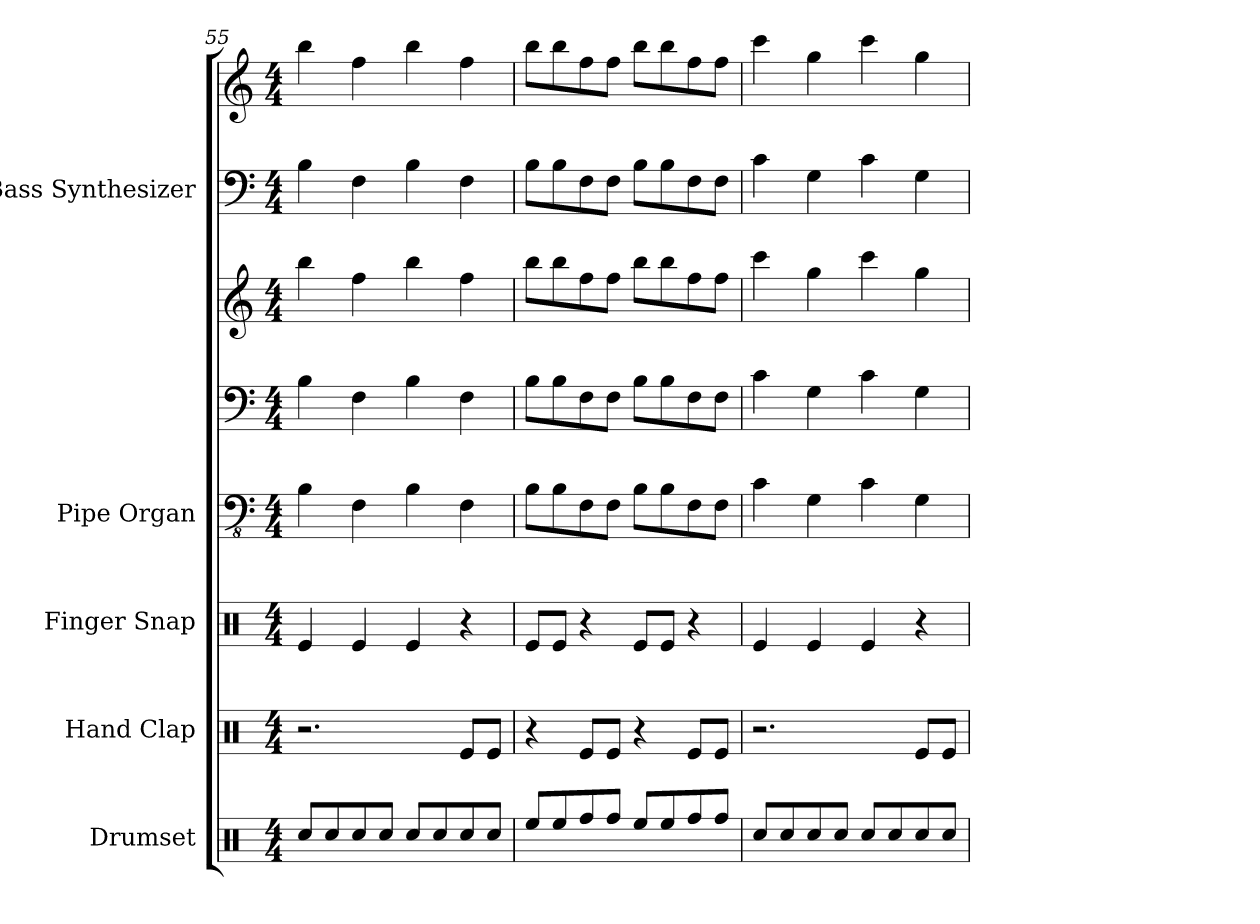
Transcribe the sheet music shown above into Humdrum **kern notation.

**kern	**kern	**kern	**kern	**kern	**kern	**kern	**kern
*part5	*part4	*part3	*part2	*part2	*part2	*part1	*part1
*staff8	*staff7	*staff6	*staff5	*staff4	*staff3	*staff2	*staff1
*I"Drumset	*I"Hand Clap	*I"Finger Snap	*I"Pipe Organ	*	*	*I"Bass Synthesizer	*
*I'D. Set	*I'Hd. Clp.	*I'Fi. Sna.	*I'Org.	*	*	*I'Synth.	*
*clefX	*clefX	*clefX	*clefFv4	*clefF4	*clefG2	*clefF4	*clefG2
*	*	*	*ITrd7c12	*ITrd7c12	*ITrd7c12	*	*
*k[]	*k[]	*k[]	*k[]	*k[]	*k[]	*k[]	*k[]
*M4/4	*M4/4	*M4/4	*M4/4	*M4/4	*M4/4	*M4/4	*M4/4
=55	=55	=55	=55	=55	=55	=55	=55
8Rcc/L	2.r	4Re/	4BBB\	4BB\	4b\	4B\	4bb\
8Rcc/	.	.	.	.	.	.	.
8Rcc/	.	4Re/	4FFF\	4FF\	4f\	4F\	4ff\
8Rcc/J	.	.	.	.	.	.	.
8Rcc/L	.	4Re/	4BBB\	4BB\	4b\	4B\	4bb\
8Rcc/	.	.	.	.	.	.	.
8Rcc/	8Re/L	4r	4FFF\	4FF\	4f\	4F\	4ff\
8Rcc/J	8Re/J	.	.	.	.	.	.
=56	=56	=56	=56	=56	=56	=56	=56
8Ree/L	4r	8Re/L	8BBB\L	8BB\L	8b\L	8B\L	8bb\L
8Ree/	.	8Re/J	8BBB\	8BB\	8b\	8B\	8bb\
8Rff/	8Re/L	4r	8FFF\	8FF\	8f\	8F\	8ff\
8Rff/J	8Re/J	.	8FFF\J	8FF\J	8f\J	8F\J	8ff\J
8Ree/L	4r	8Re/L	8BBB\L	8BB\L	8b\L	8B\L	8bb\L
8Ree/	.	8Re/J	8BBB\	8BB\	8b\	8B\	8bb\
8Rff/	8Re/L	4r	8FFF\	8FF\	8f\	8F\	8ff\
8Rff/J	8Re/J	.	8FFF\J	8FF\J	8f\J	8F\J	8ff\J
=57	=57	=57	=57	=57	=57	=57	=57
8Rcc/L	2.r	4Re/	4CC\	4C\	4cc\	4c\	4ccc\
8Rcc/	.	.	.	.	.	.	.
8Rcc/	.	4Re/	4GGG\	4GG\	4g\	4G\	4gg\
8Rcc/J	.	.	.	.	.	.	.
8Rcc/L	.	4Re/	4CC\	4C\	4cc\	4c\	4ccc\
8Rcc/	.	.	.	.	.	.	.
8Rcc/	8Re/L	4r	4GGG\	4GG\	4g\	4G\	4gg\
8Rcc/J	8Re/J	.	.	.	.	.	.
=	=	=	=	=	=	=	=
*-	*-	*-	*-	*-	*-	*-	*-
